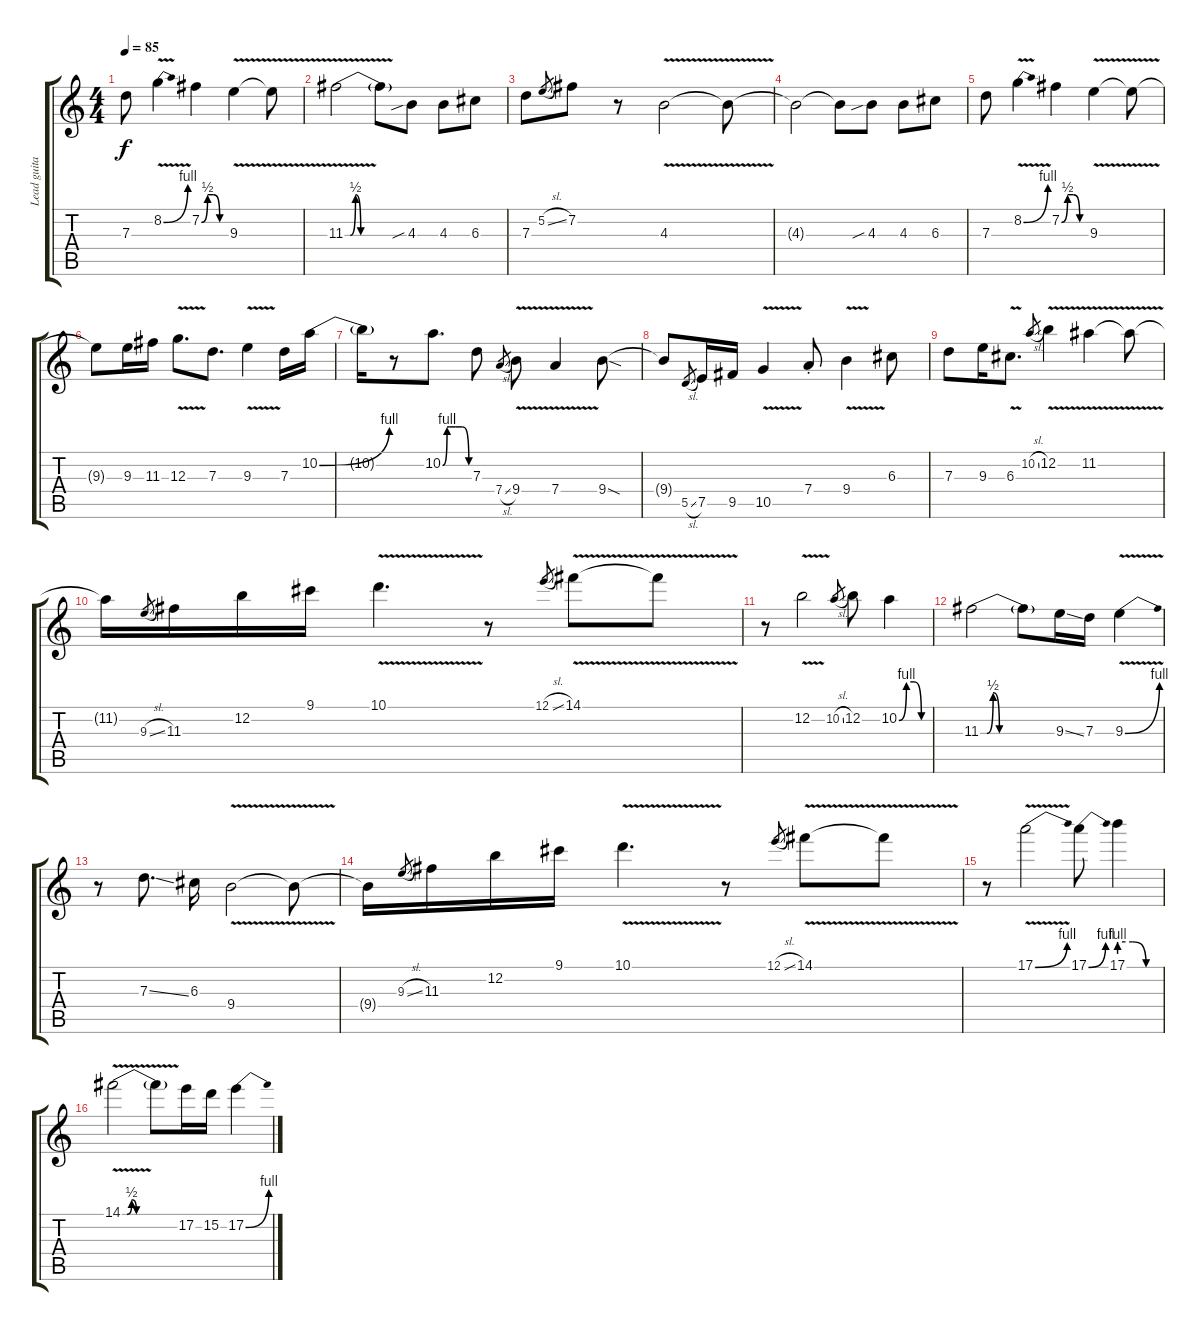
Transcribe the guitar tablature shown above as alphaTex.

\track ("Lead guitar" "Lead guita") {instrument overdrivenguitar}
\staff {score tabs}
\tuning (E4 B3 G3 D3 A2 E2) {hide}
\ts (4 4)
\tempo 85
\clef g2
\ks c
7.3.8{dy f} 8.2{be (bend 0 0 60 4) v}.4 7.2{be (custom 0 0 15 2 30 2 45 0 60 0)}.4 9.3{v}.4 9.3{t}.8 |
11.3{be (custom 0 0 5 0 10 2 15 0 25 0 30 0 45 0 60 0) v}.2 11.3{t}.8 4.3{sib}.8 4.3.8 6.3.8 |
7.3.8 5.2{sl}.8{gr} 7.2.8 r.8 4.3{v}.2 4.3{t}.8 |
4.3{t}.2 4.3{t}.8 4.3{sib}.8 4.3.8 6.3.8 |
7.3.8 8.2{be (bend 0 0 60 4) v}.4 7.2{be (custom 0 0 15 2 30 2 45 0 60 0)}.4 9.3{v}.4 9.3{t}.8 |
9.3{t}.8 9.3.16 11.3.16 12.3{v}.8{d} 7.3.8{d} 9.3{v}.4 7.3.16 10.2{be (bend 0 0 60 4)}.16 |
10.2{t}.16 r.8 10.2{be (custom 0 0 10 4 15 4 30 4 45 4 60 0)}.8{d} 7.3.8 7.4{sl}.8{gr} 9.4{v}.8 7.4{v}.4 9.4{sod}.8 |
9.4{t}.8 5.5{sl}.8{gr} 7.5.16 9.5.16 10.5{v}.4 7.4{st}.8 9.4{v}.4 6.3.8 |
7.3.8 9.3.16 6.3{v}.8{d} 10.2{sl}.8{gr} 12.2{v}.4 11.2{v}.4 11.2{t}.8 |
11.2{t}.16 9.3{sl}.8{gr} 11.3.16 12.2.16 9.1.16 10.1{v}.4{d} r.8 12.1{sl}.8{gr} 14.1{v}.8 14.1{t}.8 |
r.8 12.2{v}.2 10.2{sl}.8{gr} 12.2.8 10.2{be (custom 0 0 15 4 30 4 45 0 60 0)}.4 |
11.3{be (custom 0 0 5 0 10 2 15 0 25 0 30 0 45 0 60 0)}.2 11.3{t}.8 9.3{ss}.16 7.3.16 9.3{be (bend 0 0 60 4) v}.4 |
r.8 7.3{ss}.8{d} 6.3.16 9.4{v}.2 9.4{t}.8 |
9.4{t}.16 9.3{sl}.8{gr} 11.3.16 12.2.16 9.1.16 10.1{v}.4{d} r.8 12.1{sl}.8{gr} 14.1{v}.8 14.1{t}.8 |
r.8 17.1{be (bend 0 0 60 4) v}.2 17.1{be (bend 0 0 60 4)}.8 17.1{be (custom 0 4 20 4 40 0 60 0)}.4 |
14.1{be (custom 0 0 5 0 10 2 15 0 20 0 30 0 45 0 60 0) v}.2 14.1{t}.8 17.2.16 15.2.16 17.2{be (bend 0 0 60 4)}.4
